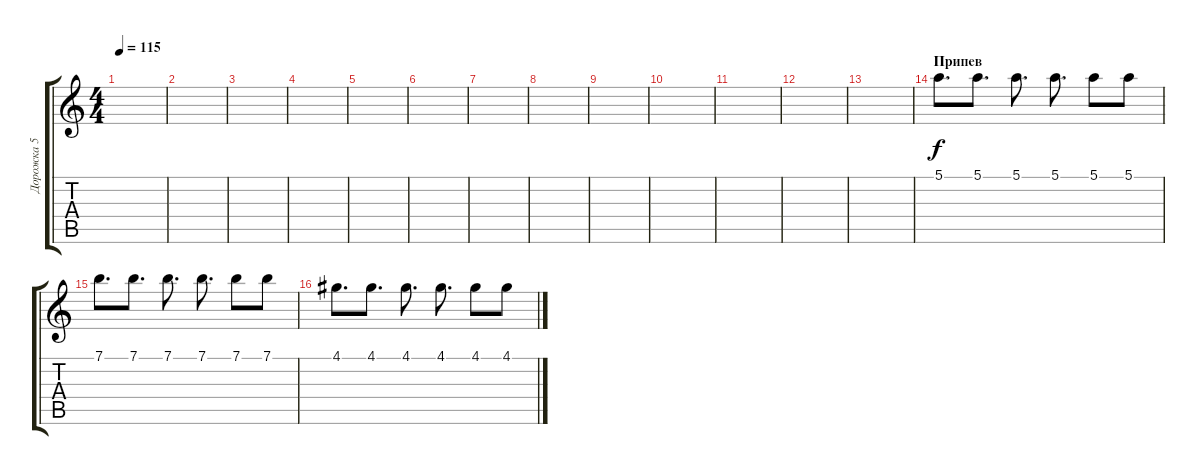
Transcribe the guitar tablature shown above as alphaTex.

\track ("Дорожка 5" "Дорожка 5") {instrument distortionguitar}
\staff {score tabs}
\tuning (E4 B3 G3 D3 A2 E2) {hide}
\ts (4 4)
\tempo 115
\clef g2
\ks c
|
|
|
|
|
|
|
|
|
|
|
|
|
\section ("" "Припев")
5.1.8{d} 5.1.8{d} 5.1.8{d} 5.1.8{d} 5.1.8 5.1.8 |
7.1.8{d} 7.1.8{d} 7.1.8{d} 7.1.8{d} 7.1.8 7.1.8 |
4.1.8{d} 4.1.8{d} 4.1.8{d} 4.1.8{d} 4.1.8 4.1.8
